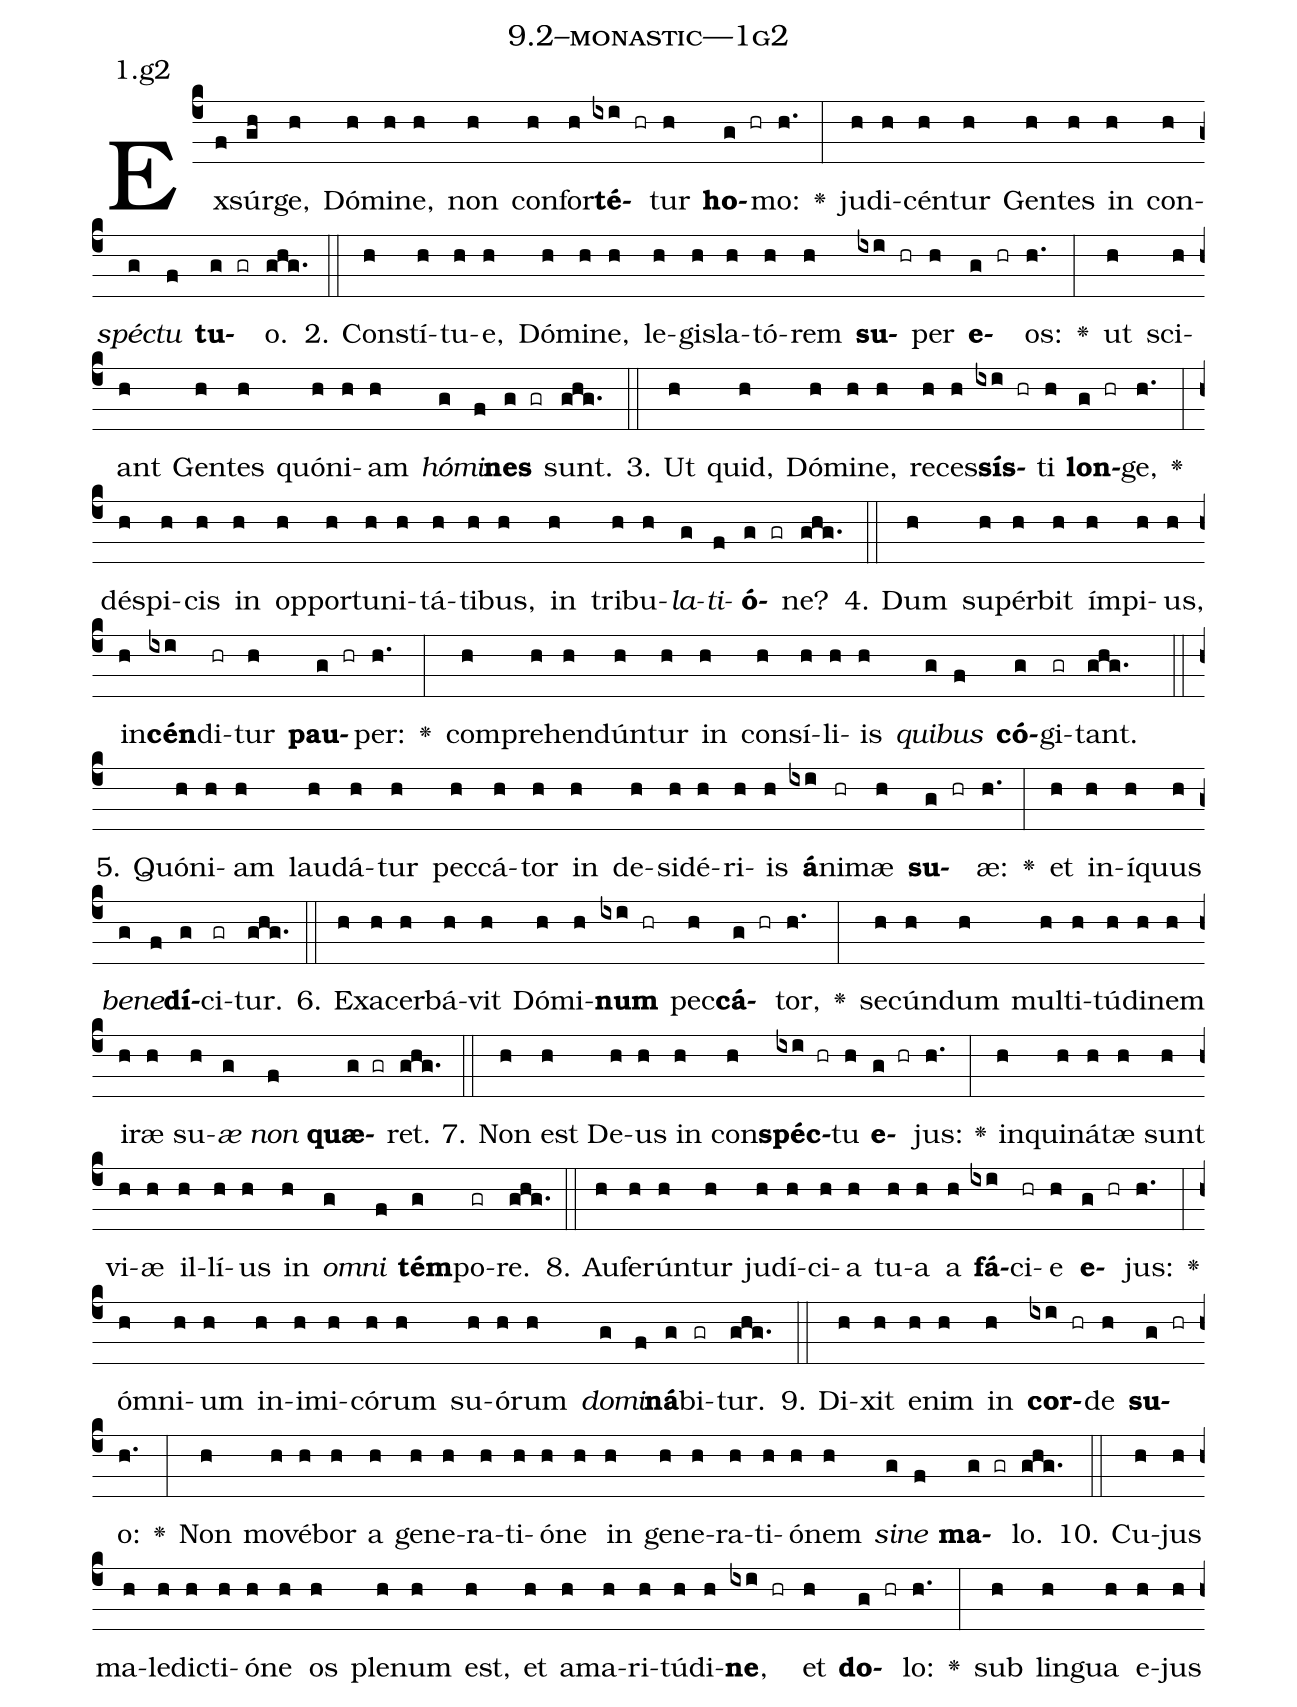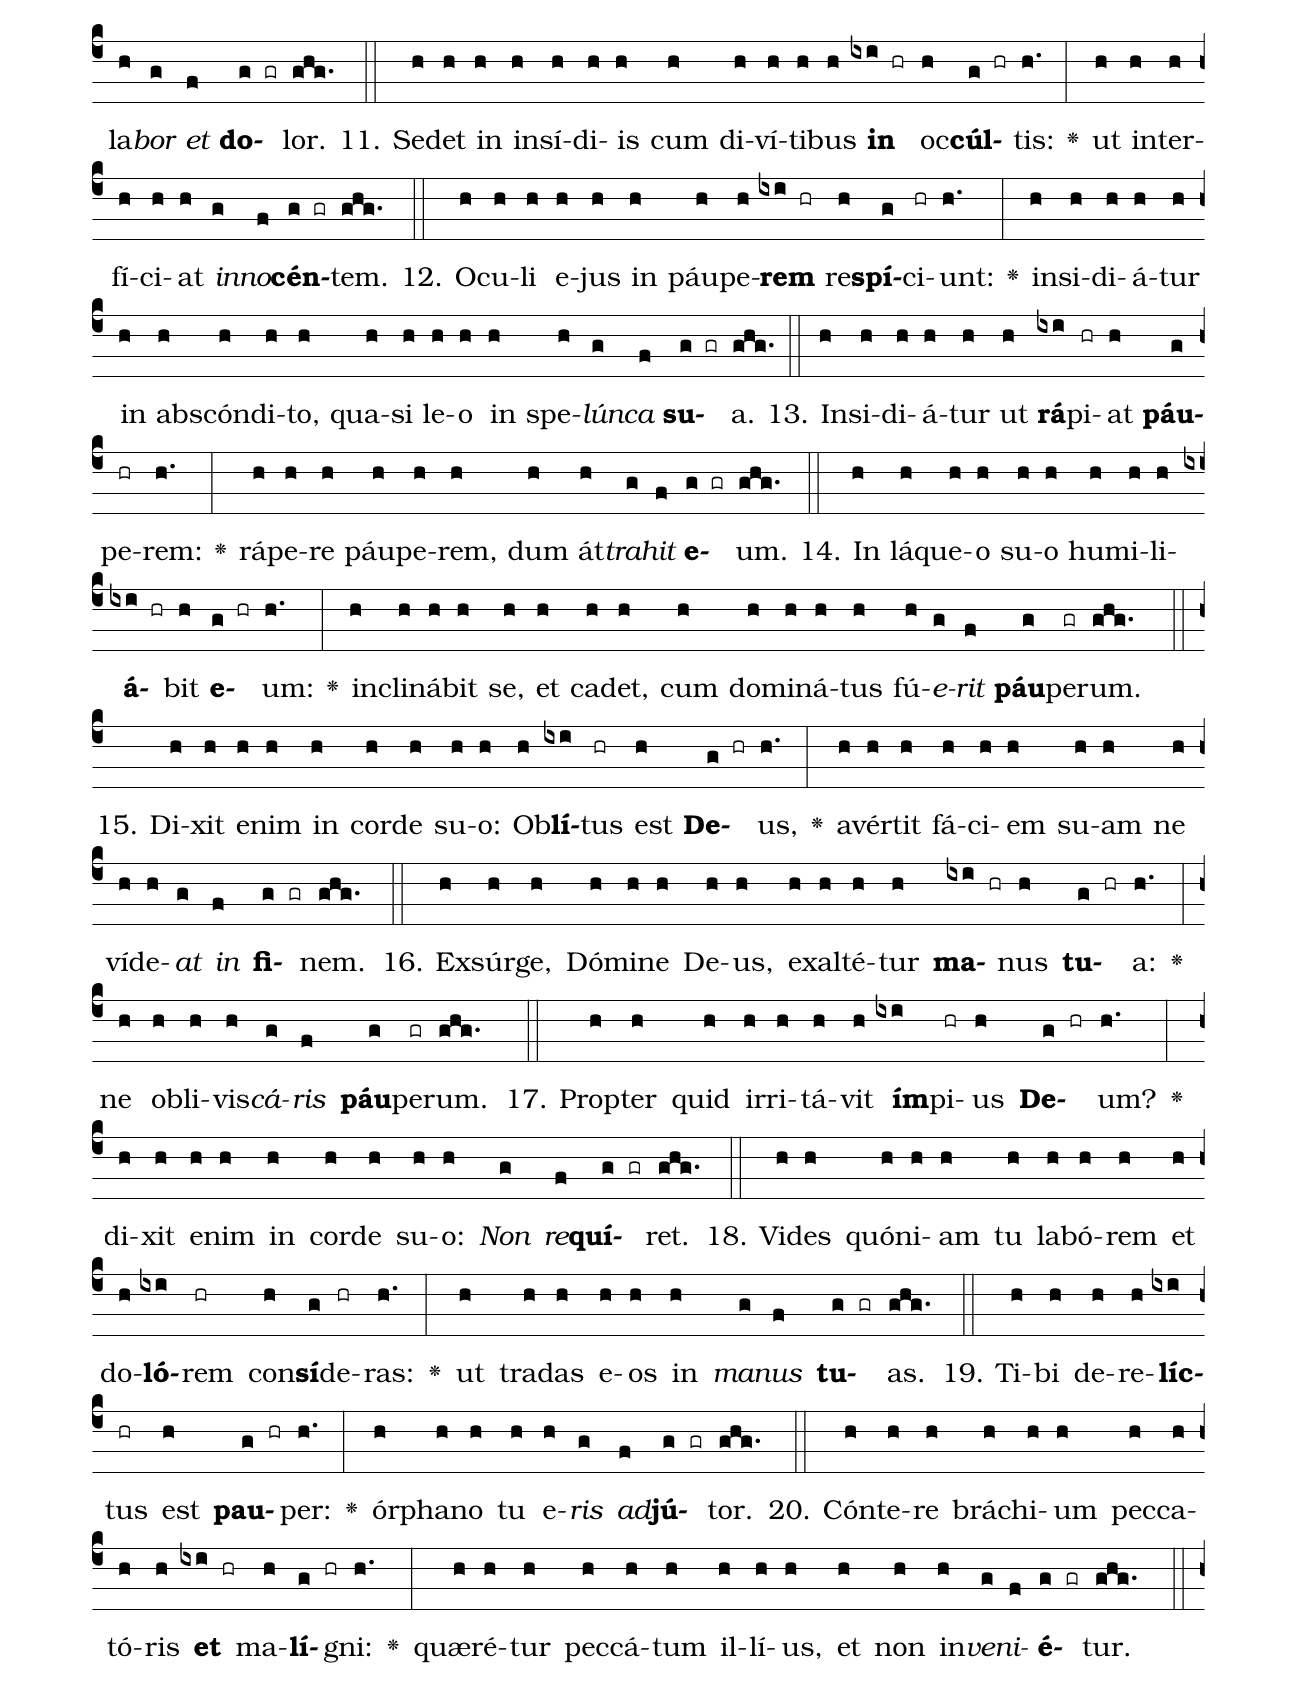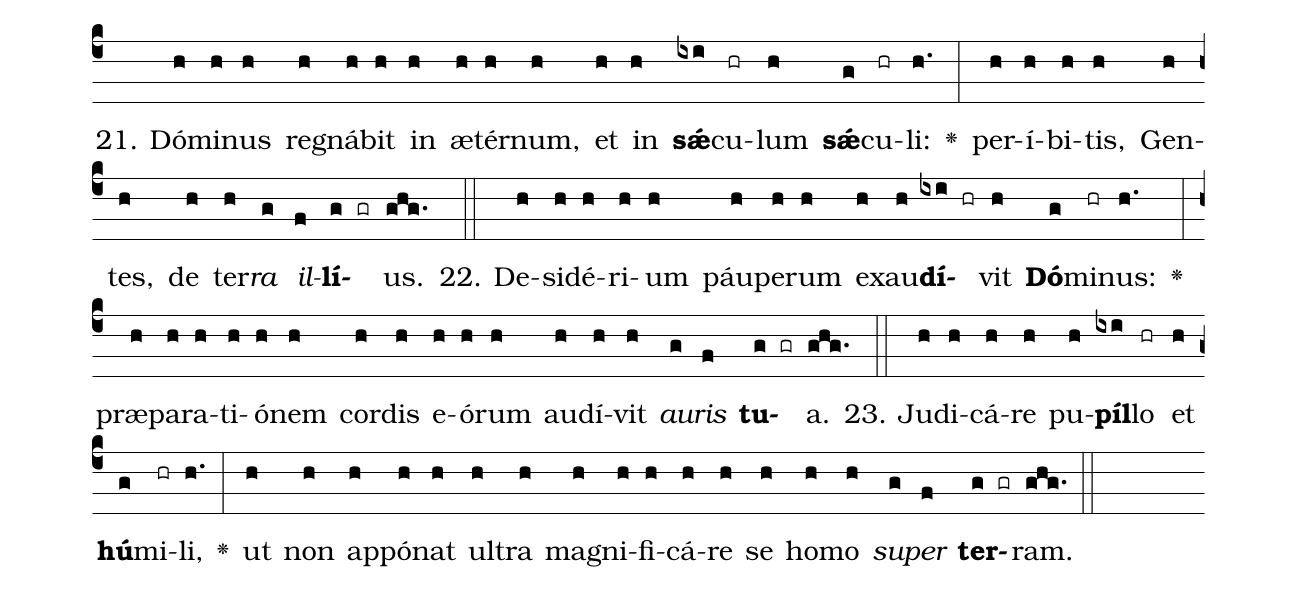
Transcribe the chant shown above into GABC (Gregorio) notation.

name: 9.2--monastic---1g2;
annotation: 1.g2;
%%
(c4)Ex(f)súr(gh)ge,(h) Dó(h)mi(h)ne,(h) non(h) con(h)for(h)<b>té</b>(ixi hr)tur(h) <b>ho</b>(g hr)mo:(h.) <v>\greheightstar</v>(:) ju(h)di(h)cén(h)tur(h) Gen(h)tes(h) in(h) con(h)<i>spéc</i>(g)<i>tu</i>(f) <b>tu</b>(g gr)o.(ghg.) (::)
2. Con(h)stí(h)tu(h)e,(h) Dó(h)mi(h)ne,(h) le(h)gis(h)la(h)tó(h)rem(h) <b>su</b>(ixi hr)per(h) <b>e</b>(g hr)os:(h.) <v>\greheightstar</v>(:) ut(h) sci(h)ant(h) Gen(h)tes(h) quón(h)i(h)am(h) <i>hó</i>(g)<i>mi</i>(f)<b>nes</b>(g gr) sunt.(ghg.) (::)
3. Ut(h) quid,(h) Dó(h)mi(h)ne,(h) re(h)ces(h)<b>sís</b>(ixi hr)ti(h) <b>lon</b>(g hr)ge,(h.) <v>\greheightstar</v>(:) dé(h)spi(h)cis(h) in(h) op(h)por(h)tu(h)ni(h)tá(h)ti(h)bus,(h) in(h) tri(h)bu(h)<i>la</i>(g)<i>ti</i>(f)<b>ó</b>(g gr)ne?(ghg.) (::)
4. Dum(h) su(h)pér(h)bit(h) ím(h)pi(h)us,(h) in(h)<b>cén</b>(ixi)di(hr)tur(h) <b>pau</b>(g hr)per:(h.) <v>\greheightstar</v>(:) com(h)pre(h)hen(h)dún(h)tur(h) in(h) con(h)sí(h)li(h)is(h) <i>qui</i>(g)<i>bus</i>(f) <b>có</b>(g)gi(gr)tant.(ghg.) (::)
5. Quón(h)i(h)am(h) lau(h)dá(h)tur(h) pec(h)cá(h)tor(h) in(h) de(h)si(h)dé(h)ri(h)is(h) <b>á</b>(ixi)ni(hr)mæ(h) <b>su</b>(g hr)æ:(h.) <v>\greheightstar</v>(:) et(h) in(h)í(h)quus(h) <i>be</i>(g)<i>ne</i>(f)<b>dí</b>(g)ci(gr)tur.(ghg.) (::)
6. Ex(h)a(h)cer(h)bá(h)vit(h) Dó(h)mi(h)<b>num</b>(ixi hr) pec(h)<b>cá</b>(g hr)tor,(h.) <v>\greheightstar</v>(:) se(h)cún(h)dum(h) mul(h)ti(h)tú(h)di(h)nem(h) i(h)ræ(h) su(h)<i>æ</i>(g) <i>non</i>(f) <b>quæ</b>(g gr)ret.(ghg.) (::)
7. Non(h) est(h) De(h)us(h) in(h) con(h)<b>spéc</b>(ixi hr)tu(h) <b>e</b>(g hr)jus:(h.) <v>\greheightstar</v>(:) in(h)qui(h)ná(h)tæ(h) sunt(h) vi(h)æ(h) il(h)lí(h)us(h) in(h) <i>om</i>(g)<i>ni</i>(f) <b>tém</b>(g)po(gr)re.(ghg.) (::)
8. Au(h)fe(h)rún(h)tur(h) ju(h)dí(h)ci(h)a(h) tu(h)a(h) a(h) <b>fá</b>(ixi)ci(hr)e(h) <b>e</b>(g hr)jus:(h.) <v>\greheightstar</v>(:) óm(h)ni(h)um(h) in(h)i(h)mi(h)có(h)rum(h) su(h)ó(h)rum(h) <i>do</i>(g)<i>mi</i>(f)<b>ná</b>(g)bi(gr)tur.(ghg.) (::)
9. Di(h)xit(h) e(h)nim(h) in(h) <b>cor</b>(ixi hr)de(h) <b>su</b>(g hr)o:(h.) <v>\greheightstar</v>(:) Non(h) mo(h)vé(h)bor(h) a(h) ge(h)ne(h)ra(h)ti(h)ó(h)ne(h) in(h) ge(h)ne(h)ra(h)ti(h)ó(h)nem(h) <i>si</i>(g)<i>ne</i>(f) <b>ma</b>(g gr)lo.(ghg.) (::)
10. Cu(h)jus(h) ma(h)le(h)dic(h)ti(h)ó(h)ne(h) os(h) ple(h)num(h) est,(h) et(h) a(h)ma(h)ri(h)tú(h)di(h)<b>ne</b>,(ixi hr) et(h) <b>do</b>(g hr)lo:(h.) <v>\greheightstar</v>(:) sub(h) lin(h)gua(h) e(h)jus(h) la(h)<i>bor</i>(g) <i>et</i>(f) <b>do</b>(g gr)lor.(ghg.) (::)
11. Se(h)det(h) in(h) in(h)sí(h)di(h)is(h) cum(h) di(h)ví(h)ti(h)bus(h) <b>in</b>(ixi hr) oc(h)<b>cúl</b>(g hr)tis:(h.) <v>\greheightstar</v>(:) ut(h) in(h)ter(h)fí(h)ci(h)at(h) <i>in</i>(g)<i>no</i>(f)<b>cén</b>(g gr)tem.(ghg.) (::)
12. O(h)cu(h)li(h) e(h)jus(h) in(h) páu(h)pe(h)<b>rem</b>(ixi hr) re(h)<b>spí</b>(g)ci(hr)unt:(h.) <v>\greheightstar</v>(:) in(h)si(h)di(h)á(h)tur(h) in(h) abs(h)cón(h)di(h)to,(h) qua(h)si(h) le(h)o(h) in(h) spe(h)<i>lún</i>(g)<i>ca</i>(f) <b>su</b>(g gr)a.(ghg.) (::)
13. In(h)si(h)di(h)á(h)tur(h) ut(h) <b>rá</b>(ixi)pi(hr)at(h) <b>páu</b>(g)pe(hr)rem:(h.) <v>\greheightstar</v>(:) rá(h)pe(h)re(h) páu(h)pe(h)rem,(h) dum(h) át(h)<i>tra</i>(g)<i>hit</i>(f) <b>e</b>(g gr)um.(ghg.) (::)
14. In(h) lá(h)que(h)o(h) su(h)o(h) hu(h)mi(h)li(h)<b>á</b>(ixi hr)bit(h) <b>e</b>(g hr)um:(h.) <v>\greheightstar</v>(:) in(h)cli(h)ná(h)bit(h) se,(h) et(h) ca(h)det,(h) cum(h) do(h)mi(h)ná(h)tus(h) fú(h)<i>e</i>(g)<i>rit</i>(f) <b>páu</b>(g)pe(gr)rum.(ghg.) (::)
15. Di(h)xit(h) e(h)nim(h) in(h) cor(h)de(h) su(h)o:(h) Ob(h)<b>lí</b>(ixi)tus(hr) est(h) <b>De</b>(g hr)us,(h.) <v>\greheightstar</v>(:) a(h)vér(h)tit(h) fá(h)ci(h)em(h) su(h)am(h) ne(h) ví(h)de(h)<i>at</i>(g) <i>in</i>(f) <b>fi</b>(g gr)nem.(ghg.) (::)
16. Ex(h)súr(h)ge,(h) Dó(h)mi(h)ne(h) De(h)us,(h) ex(h)al(h)té(h)tur(h) <b>ma</b>(ixi hr)nus(h) <b>tu</b>(g hr)a:(h.) <v>\greheightstar</v>(:) ne(h) ob(h)li(h)vis(h)<i>cá</i>(g)<i>ris</i>(f) <b>páu</b>(g)pe(gr)rum.(ghg.) (::)
17. Prop(h)ter(h) quid(h) ir(h)ri(h)tá(h)vit(h) <b>ím</b>(ixi)pi(hr)us(h) <b>De</b>(g hr)um?(h.) <v>\greheightstar</v>(:) di(h)xit(h) e(h)nim(h) in(h) cor(h)de(h) su(h)o:(h) <i>Non</i>(g) <i>re</i>(f)<b>quí</b>(g gr)ret.(ghg.) (::)
18. Vi(h)des(h) quón(h)i(h)am(h) tu(h) la(h)bó(h)rem(h) et(h) do(h)<b>ló</b>(ixi)rem(hr) con(h)<b>sí</b>(g)de(hr)ras:(h.) <v>\greheightstar</v>(:) ut(h) tra(h)das(h) e(h)os(h) in(h) <i>ma</i>(g)<i>nus</i>(f) <b>tu</b>(g gr)as.(ghg.) (::)
19. Ti(h)bi(h) de(h)re(h)<b>líc</b>(ixi)tus(hr) est(h) <b>pau</b>(g hr)per:(h.) <v>\greheightstar</v>(:) ór(h)pha(h)no(h) tu(h) e(h)<i>ris</i>(g) <i>ad</i>(f)<b>jú</b>(g gr)tor.(ghg.) (::)
20. Cón(h)te(h)re(h) brá(h)chi(h)um(h) pec(h)ca(h)tó(h)ris(h) <b>et</b>(ixi hr) ma(h)<b>lí</b>(g hr)gni:(h.) <v>\greheightstar</v>(:) quæ(h)ré(h)tur(h) pec(h)cá(h)tum(h) il(h)lí(h)us,(h) et(h) non(h) in(h)<i>ve</i>(g)<i>ni</i>(f)<b>é</b>(g gr)tur.(ghg.) (::)
21. Dó(h)mi(h)nus(h) re(h)gná(h)bit(h) in(h) æ(h)tér(h)num,(h) et(h) in(h) <b>sǽ</b>(ixi)cu(hr)lum(h) <b>sǽ</b>(g)cu(hr)li:(h.) <v>\greheightstar</v>(:) per(h)í(h)bi(h)tis,(h) Gen(h)tes,(h) de(h) ter(h)<i>ra</i>(g) <i>il</i>(f)<b>lí</b>(g gr)us.(ghg.) (::)
22. De(h)si(h)dé(h)ri(h)um(h) páu(h)pe(h)rum(h) ex(h)au(h)<b>dí</b>(ixi hr)vit(h) <b>Dó</b>(g)mi(hr)nus:(h.) <v>\greheightstar</v>(:) præ(h)pa(h)ra(h)ti(h)ó(h)nem(h) cor(h)dis(h) e(h)ó(h)rum(h) au(h)dí(h)vit(h) <i>au</i>(g)<i>ris</i>(f) <b>tu</b>(g gr)a.(ghg.) (::)
23. Ju(h)di(h)cá(h)re(h) pu(h)<b>píl</b>(ixi)lo(hr) et(h) <b>hú</b>(g)mi(hr)li,(h.) <v>\greheightstar</v>(:) ut(h) non(h) ap(h)pó(h)nat(h) ul(h)tra(h) ma(h)gni(h)fi(h)cá(h)re(h) se(h) ho(h)mo(h) <i>su</i>(g)<i>per</i>(f) <b>ter</b>(g gr)ram.(ghg.) (::)
